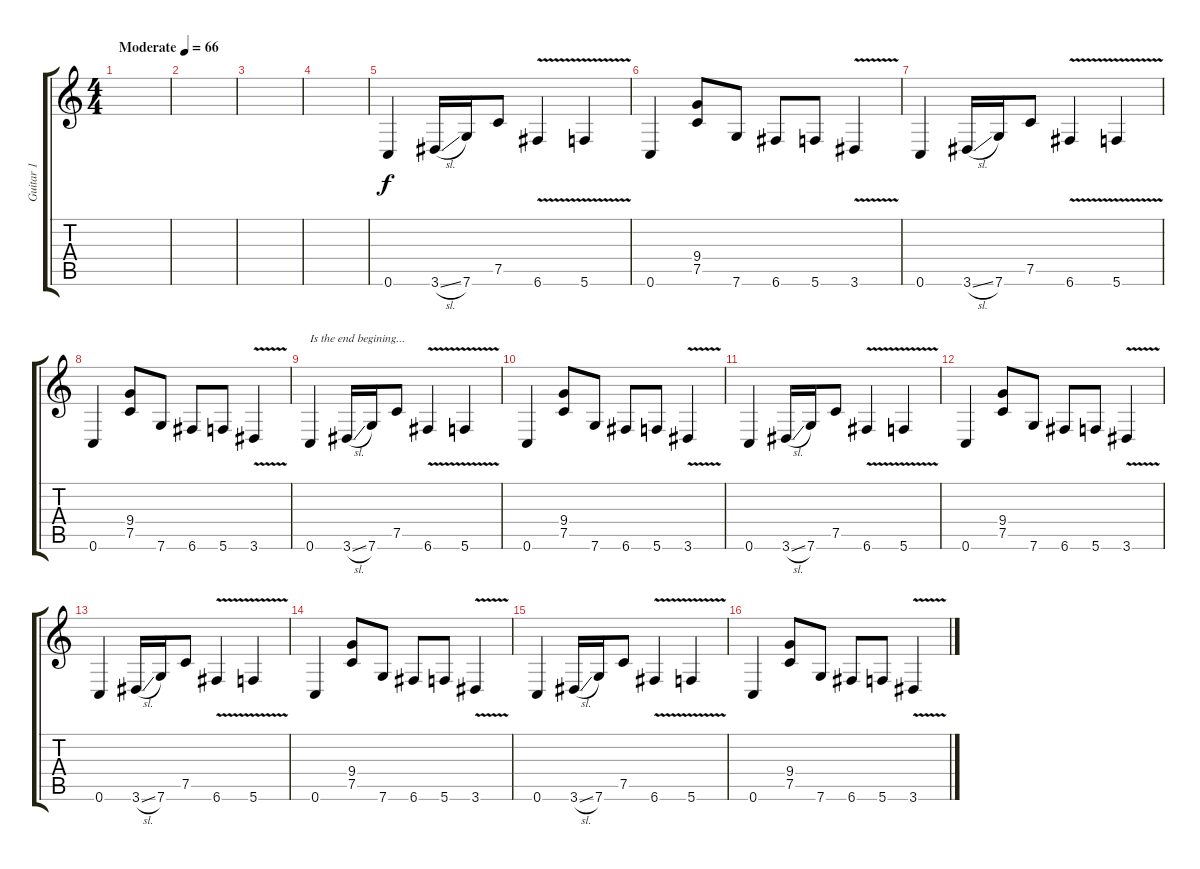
\track ("Guitar 1" "Guitar 1") {instrument distortionguitar}
\staff {score tabs}
\tuning (C4 G3 Eb3 Bb2 F2 C2) {hide}
\ts (4 4)
\tempo (66 "Moderate")
\clef g2
\ks c
|
|
|
|
0.6.4 3.6{sl}.16 7.6.16 7.5.8 6.6{v}.4 5.6{v}.4 |
0.6.4 (9.4 7.5).8 7.6.8 6.6.8 5.6.8 3.6{v}.4 |
0.6.4 3.6{sl}.16 7.6.16 7.5.8 6.6{v}.4 5.6{v}.4 |
0.6.4 (9.4 7.5).8 7.6.8 6.6.8 5.6.8 3.6{v}.4 |
0.6.4{txt "Is the end begining..."} 3.6{sl}.16 7.6.16 7.5.8 6.6{v}.4 5.6{v}.4 |
0.6.4 (9.4 7.5).8 7.6.8 6.6.8 5.6.8 3.6{v}.4 |
0.6.4 3.6{sl}.16 7.6.16 7.5.8 6.6{v}.4 5.6{v}.4 |
0.6.4 (9.4 7.5).8 7.6.8 6.6.8 5.6.8 3.6{v}.4 |
0.6.4 3.6{sl}.16 7.6.16 7.5.8 6.6{v}.4 5.6{v}.4 |
0.6.4 (9.4 7.5).8 7.6.8 6.6.8 5.6.8 3.6{v}.4 |
0.6.4 3.6{sl}.16 7.6.16 7.5.8 6.6{v}.4 5.6{v}.4 |
0.6.4 (9.4 7.5).8 7.6.8 6.6.8 5.6.8 3.6{v}.4
